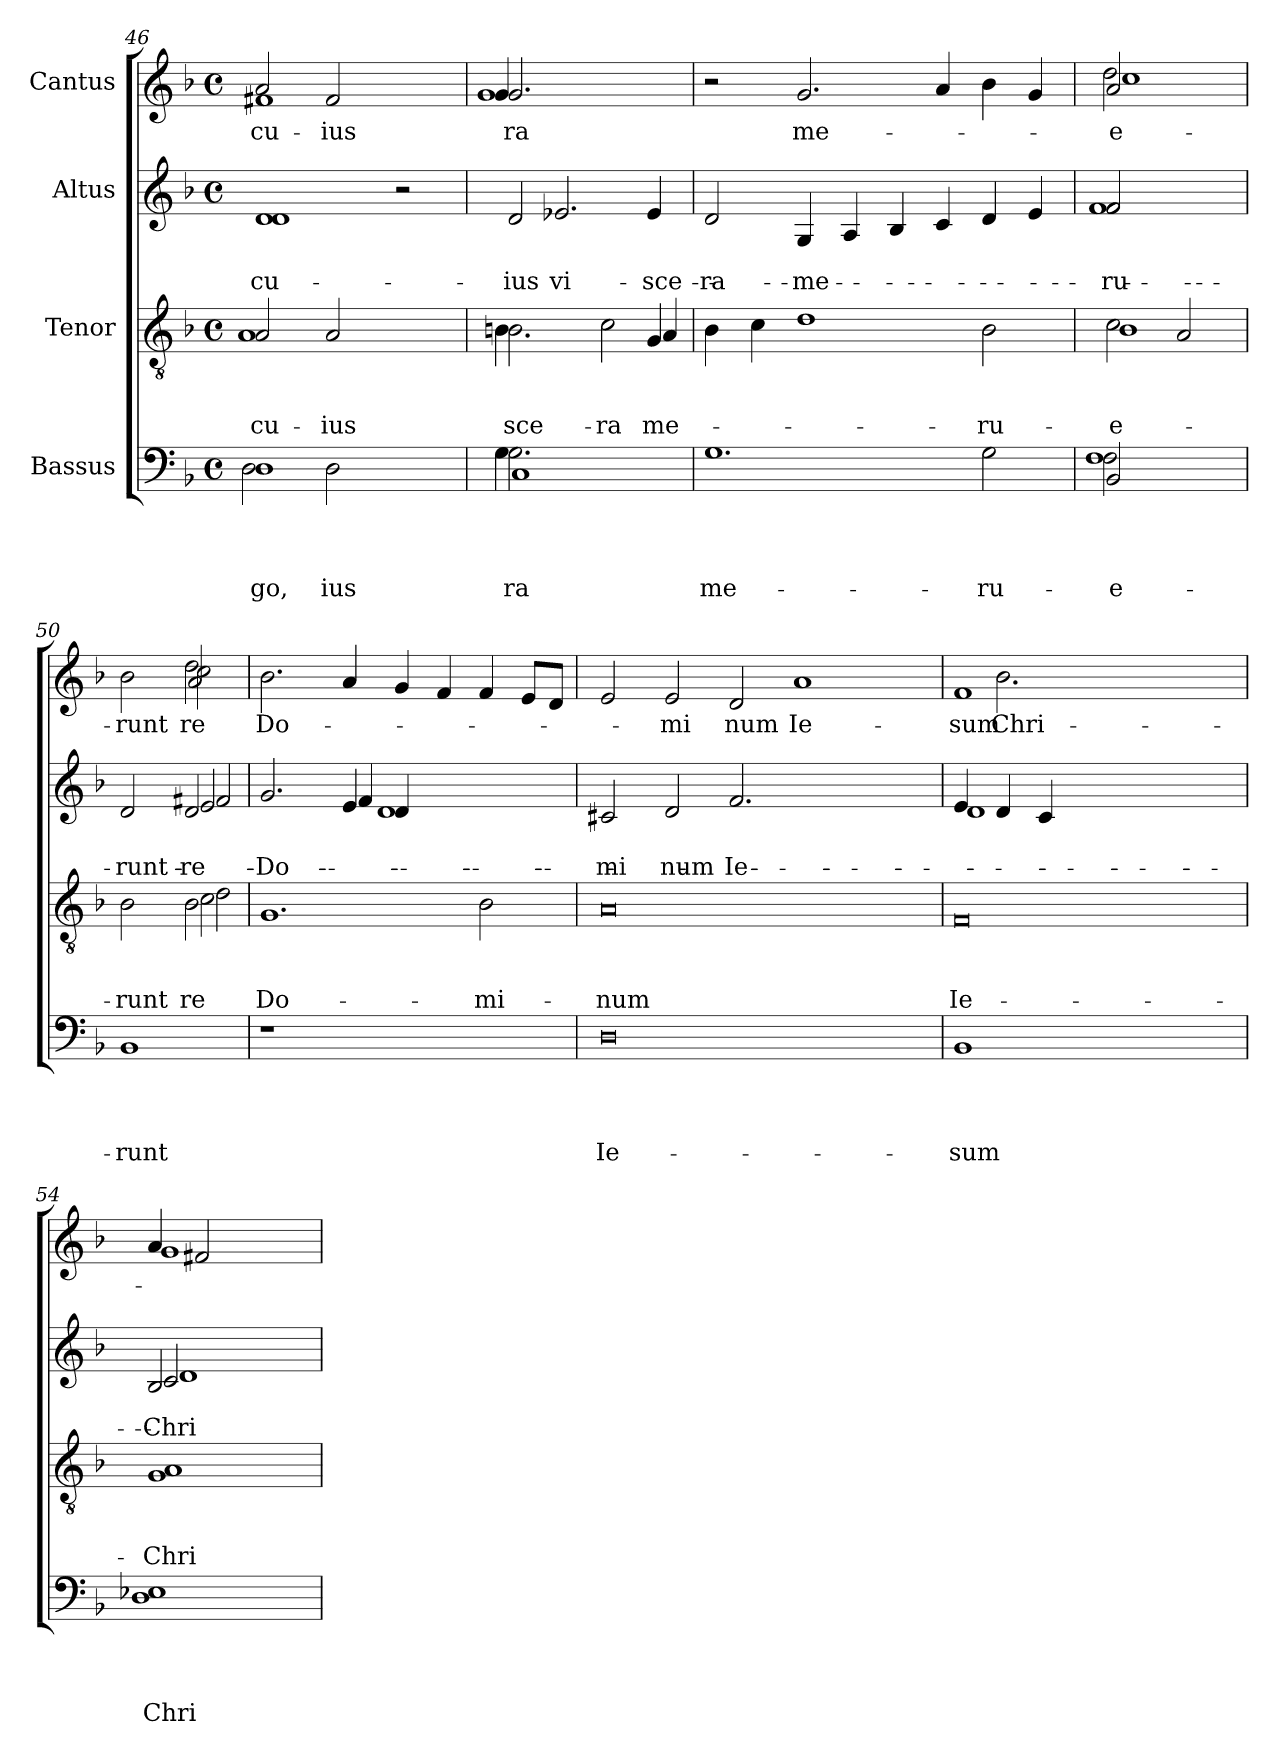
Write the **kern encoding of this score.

**kern	**text	**text	**text	**text	**kern	**text	**text	**text	**kern	**text	**text	**kern	**text
*part4	*part4	*part4	*part4	*part4	*part3	*part3	*part3	*part3	*part2	*part2	*part2	*part1	*part1
*staff4	*staff4	*staff4	*staff4	*staff4	*staff3	*staff3	*staff3	*staff3	*staff2	*staff2	*staff2	*staff1	*staff1
*I"Bassus	*	*	*	*	*I"Tenor	*	*	*	*I"Altus	*	*	*I"Cantus	*
*clefF4	*	*	*	*	*clefGv2	*	*	*	*clefG2	*	*	*clefG2	*
*ITrd-3c-5	*	*	*	*	*	*	*	*	*ITrd-3c-5	*	*	*ITrd-3c-5	*
*k[b-e-]	*	*	*	*	*k[b-]	*	*	*	*k[b-e-]	*	*	*k[b-e-]	*
*B-:	*	*	*	*	*F:	*	*	*	*B-:	*	*	*B-:	*
*M4/4	*	*	*	*	*M4/4	*	*	*	*M4/4	*	*	*M4/4	*
*met(c)	*	*	*	*	*met(c)	*	*	*	*met(c)	*	*	*met(c)	*
=46	=46	=46	=46	=46	=46	=46	=46	=46	=46	=46	=46	=46	=46
!	!	!	!	!LO:LY:b	!	!	!	!	!	!	!	!	!
*^	*	*	*	*	*	*	*	*	*	*	*	*	*
!	!	!	!	!	!LO:LY:b	!	!	!	!LO:LY:b	!	!	!	!	!
*	*	*	*	*	*	*^	*	*	*	*	*	*	*	*
!	!	!	!	!	!	!	!	!	!	!LO:LY:b	!	!	!LO:LY:b:rj	!	!LO:LY:b
*	*	*	*	*	*	*	*	*	*	*	*	*	*	*^	*
!	!	!	!	!	!	!	!	!	!	!	!	!	!	!	!	!LO:LY:b
1G	2G\	.	.	.	-go,	2A/	1A	.	.	cu-	1g 1g	.	-cu-	2dd/	1bn	cu-
!	!	!	!	!	!LO:LY:b	!	!	!	!	!LO:LY:b	!	!	!	!	!	!LO:LY:b
.	2G\	.	.	.	ius	2A/	.	.	.	ius	.	.	.	2b/	.	ius
2ryy	2ryy	.	.	.	.	2ryy	2ryy	.	.	.	2r	.	.	2ryy	2ryy	.
=47	=47	=47	=47	=47	=47	=47	=47	=47	=47	=47	=47	=47	=47	=47	=47	=47
!	!	!	!	!	!LO:LY:b	!	!	!	!	!	!	!	!	!	!	!
!	!	!	!	!	!LO:LY:b	!	!	!	!	!	!	!	!	!	!	!
*	*^	*	*	*	*	*	*	*	*	*	*	*	*	*	*	*
!	!	!	!	!	!	!LO:LY:b	!	!	!	!	!LO:LY:b	!	!	!	!	!	!
!	!	!	!	!	!	!	!	!	!	!	!LO:LY:b	!	!	!LO:LY:b	!	!	!LO:LY:b
*	*	*	*	*	*	*	*	*^	*	*	*	*^	*	*	*	*	*
*	*	*	*	*	*	*	*	*	*	*	*	*	*	*^	*	*	*	*	*
!	!	!	!	!	!	!	!	!	!	!	!	!	!	!	!	!	!	!	!	!LO:LY:b
*	*	*	*	*	*	*	*	*	*	*	*	*	*	*	*	*	*	*	*^	*
!	!	!	!	!	!	!	!	!	!	!	!	!	!	!	!	!	!	!	!	!	!LO:LY:b
2.c\	4c\	1F	.	.	.	-ra	2.Bn\	4B\	2.ryy	.	.	-sce-	2g/	4ryy	2.ryy	.	-ius	2.cc/	4cc/	1cc	-ra
!	!	!	!	!	!	!	!	!	!	!	!	!	!	!	!	!	!LO:LY:b	!	!	!	!
.	2.ryy	.	.	.	.	.	.	4ryy	.	.	.	.	.	2.a-X/	.	.	vi-	.	2.ryy	.	.
!	!	!	!	!	!	!	!	!	!	!	!	!LO:LY:b	!	!	!	!	!	!	!	!	!
.	.	.	.	.	.	.	.	2c\	.	.	.	-ra	2ryy	.	.	.	.	.	.	.	.
!	!	!	!	!	!	!	!	!	!	!	!	!LO:LY:b	!	!	!	!	!LO:LY:b	!	!	!	!
4ryy	.	.	.	.	.	.	4G/	.	4A/	.	.	-me-	.	.	4a-/	.	-sce-	4ryy	.	.	.
*v	*v	*v	*	*	*	*	*	*	*	*	*	*	*	*	*	*	*	*v	*v	*v	*
=48	=48	=48	=48	=48	=48	=48	=48	=48	=48	=48	=48	=48	=48	=48	=48	=48	=48
!	!	!	!	!LO:LY:b	!	!	!	!	!	!	!	!	!	!	!LO:LY:b	!	!
*	*	*	*	*	*v	*v	*v	*	*	*	*	*	*	*	*	*	*
*	*	*	*	*	*	*	*	*	*v	*v	*v	*	*	*	*
1.c	.	.	.	me-	4B-\	.	.	.	2g/	.	-ra	2r	.
.	.	.	.	.	4c\	.	.	.	.	.	.	.	.
!	!	!	!	!	!	!	!	!	!	!	!LO:LY:b	!	!LO:LY:b
.	.	.	.	.	1d	.	.	.	4c/	.	me-	2.cc/	me-
.	.	.	.	.	.	.	.	.	4d/	.	.	.	.
.	.	.	.	.	.	.	.	.	4e-/	.	.	.	.
.	.	.	.	.	.	.	.	.	4f/	.	.	4dd/	.
!	!	!	!	!LO:LY:b	!	!	!	!LO:LY:b	!	!	!	!	!
2c\	.	.	.	-ru-	2B-\	.	.	ru-	4g/	.	.	4ee-\	.
.	.	.	.	.	.	.	.	.	4a/	.	.	4cc/	.
=49	=49	=49	=49	=49	=49	=49	=49	=49	=49	=49	=49	=49	=49
*^	*	*	*	*	*	*	*	*	*	*	*	*	*
!	!	!	!	!	!LO:LY:b:rj	!	!	!	!LO:LY:b:rj	!	!	!LO:LY:b	!	!
*	*^	*	*	*	*	*^	*	*	*	*^	*	*	*	*
*	*	*	*	*	*	*	*	*	*	*	*	*	*^	*	*	*	*
!	!	!	!	!	!	!	!	!	!	!	!	!	!	!	!	!LO:LY:b	!	!LO:LY:b
*	*	*	*	*	*	*	*	*	*	*	*	*	*	*	*	*	*^	*
*	*	*	*	*	*	*	*	*	*	*	*	*	*	*	*	*	*	*^	*
!	!	!	!	!	!	!	!	!	!	!	!	!	!	!	!	!	!	!	!	!LO:LY:b
2E-/	2B-\	1B-	.	.	.	-e-	2c\	1B-	.	.	-e-	2b-/	1b-	2b-/	.	-ru-	2dd/	2gg\	1ff	-e-
2ryy	2ryy	.	.	.	.	.	2A/	.	.	.	.	2ryy	.	2ryy	.	.	2ryy	2ryy	.	.
*	*v	*v	*	*	*	*	*	*	*	*	*	*	*	*	*	*	*	*	*	*
*	*	*	*	*	*	*v	*v	*	*	*	*	*	*	*	*	*	*	*	*
!!LO:LB:g=z	!!	!!
=50	=50	=50	=50	=50	=50	=50	=50	=50	=50	=50	=50	=50	=50	=50	=50	=50	=50	=50
!	!	!	!	!	!LO:LY:b	!	!	!	!LO:LY:b	!	!	!	!	!LO:LY:b	!	!	!	!LO:LY:b
*	*	*	*	*	*	*^	*	*	*	*	*	*	*	*	*	*	*	*
*v	*v	*	*	*	*	*	*^	*	*	*	*	*	*	*	*	*	*	*	*
1E-	.	.	.	-runt	2B-\	2ryy	2ryy	.	.	-runt	2g/	2ryy	2ryy	.	-runt	2ee-\	2ryy	2ryy	-runt
!	!	!	!	!	!	!	!	!	!	!LO:LY:b	!	!	!	!	!	!	!	!	!
!	!	!	!	!	!	!	!	!	!	!LO:LY:b	!	!	!	!	!	!	!	!	!
!	!	!	!	!	!	!	!	!	!	!LO:LY:b	!	!	!	!	!LO:LY:b	!	!	!	!
!	!	!	!	!	!	!	!	!	!	!	!	!	!	!	!LO:LY:b	!	!	!	!
!	!	!	!	!	!	!	!	!	!	!	!	!	!	!	!LO:LY:b	!	!	!	!LO:LY:b
!	!	!	!	!	!	!	!	!	!	!	!	!	!	!	!	!	!	!	!LO:LY:b
!	!	!	!	!	!	!	!	!	!	!	!	!	!	!	!	!	!	!	!LO:LY:b
.	.	.	.	.	2B-\	2c\	2d\	.	.	-re	2g/	2a/	2bn/	.	-re	2gg\	2ff\	2dd/	-re
=51	=51	=51	=51	=51	=51	=51	=51	=51	=51	=51	=51	=51	=51	=51	=51	=51	=51	=51	=51
!	!	!	!	!	!	!	!	!	!	!LO:LY:b	!	!	!	!	!LO:LY:b	!	!	!	!LO:LY:b
*	*	*	*	*	*v	*v	*v	*	*	*	*	*	*	*	*	*v	*v	*v	*
*	*	*	*	*	*	*	*	*	*	*v	*v	*	*	*	*
1r	.	.	.	.	1.G	.	.	Do-	2.cc/	2.ryy	.	Do-	2.ee-\	Do-
.	.	.	.	.	.	.	.	.	4a/	4b-/	.	.	4dd/	.
1ryy	.	.	.	.	.	.	.	.	4g/	1g	.	.	4cc/	.
.	.	.	.	.	.	.	.	.	2.ryy	.	.	.	4b-/	.
!	!	!	!	!	!	!	!	!LO:LY:b	!	!	!	!	!	!
.	.	.	.	.	2B-\	.	.	-mi-	.	.	.	.	4b-/	.
.	.	.	.	.	.	.	.	.	.	.	.	.	8a/L	.
.	.	.	.	.	.	.	.	.	.	.	.	.	8g/J	.
*	*	*	*	*	*	*	*	*	*v	*v	*	*	*	*
=52	=52	=52	=52	=52	=52	=52	=52	=52	=52	=52	=52	=52	=52
!	!	!	!	!LO:LY:b	!	!	!	!LO:LY:b	!	!	!LO:LY:b	!	!
0G	.	.	.	Ie-	0A	.	.	-num	2f#X/	.	-mi	2a/	.
!	!	!	!	!	!	!	!	!	!	!	!LO:LY:b	!	!LO:LY:b
.	.	.	.	.	.	.	.	.	2g/	.	num	2a/	-mi
!	!	!	!	!	!	!	!	!	!	!	!LO:LY:b	!	!LO:LY:b
.	.	.	.	.	.	.	.	.	2.b-/	.	Ie-	2g/	num
!	!	!	!	!	!	!	!	!	!	!	!	!	!LO:LY:b
.	.	.	.	.	.	.	.	.	.	.	.	1dd	Ie-
.	.	.	.	.	.	.	.	.	2.ryy	.	.	.	.
2ryy	.	.	.	.	2ryy	.	.	.	.	.	.	.	.
=53	=53	=53	=53	=53	=53	=53	=53	=53	=53	=53	=53	=53	=53
!	!	!	!	!LO:LY:b	!	!	!	!LO:LY:b	!	!	!	!	!LO:LY:b
*	*	*	*	*	*	*	*	*	*^	*	*	*^	*
1E-	.	.	.	-sum	0F	.	.	Ie-	4a/	1g	.	.	1b-	4ryy	-sum
!	!	!	!	!	!	!	!	!	!	!	!	!	!	!	!LO:LY:b
.	.	.	.	.	.	.	.	.	4g/	.	.	.	.	2.ee-\	Chri-
.	.	.	.	.	.	.	.	.	4f/	.	.	.	.	.	.
.	.	.	.	.	.	.	.	.	1ryy	.	.	.	.	.	.
1ryy	.	.	.	.	.	.	.	.	.	1ryy	.	.	1ryy	1ryy	.
.	.	.	.	.	.	.	.	.	4ryy	.	.	.	.	.	.
*	*	*	*	*	*	*	*	*	*v	*v	*	*	*	*	*
=54	=54	=54	=54	=54	=54	=54	=54	=54	=54	=54	=54	=54	=54	=54
!	!	!	!	!LO:LY:b	!	!	!	!LO:LY:b	!	!	!LO:LY:b	!	!	!
*	*	*	*	*	*	*	*	*	*^	*	*	*	*	*
*	*	*	*	*	*	*	*	*	*	*^	*	*	*	*	*
!	!	!	!	!	!	!	!	!	!	!	!	!	!LO:LY:b	!	!	!
1G 1A-X	.	.	.	Chri-	1G 1A	.	.	Chri-	2e-/	2f/	1g	.	Chri-	4dd/	1cc	.
.	.	.	.	.	.	.	.	.	.	.	.	.	.	2bn>/	.	.
.	.	.	.	.	.	.	.	.	2ryy	2ryy	.	.	.	.	.	.
.	.	.	.	.	.	.	.	.	.	.	.	.	.	4ryy	.	.
*	*	*	*	*	*	*	*	*	*v	*v	*v	*	*	*	*	*
*	*	*	*	*	*	*	*	*	*	*	*	*v	*v	*
=	=	=	=	=	=	=	=	=	=	=	=	=	=
*-	*-	*-	*-	*-	*-	*-	*-	*-	*-	*-	*-	*-	*-
